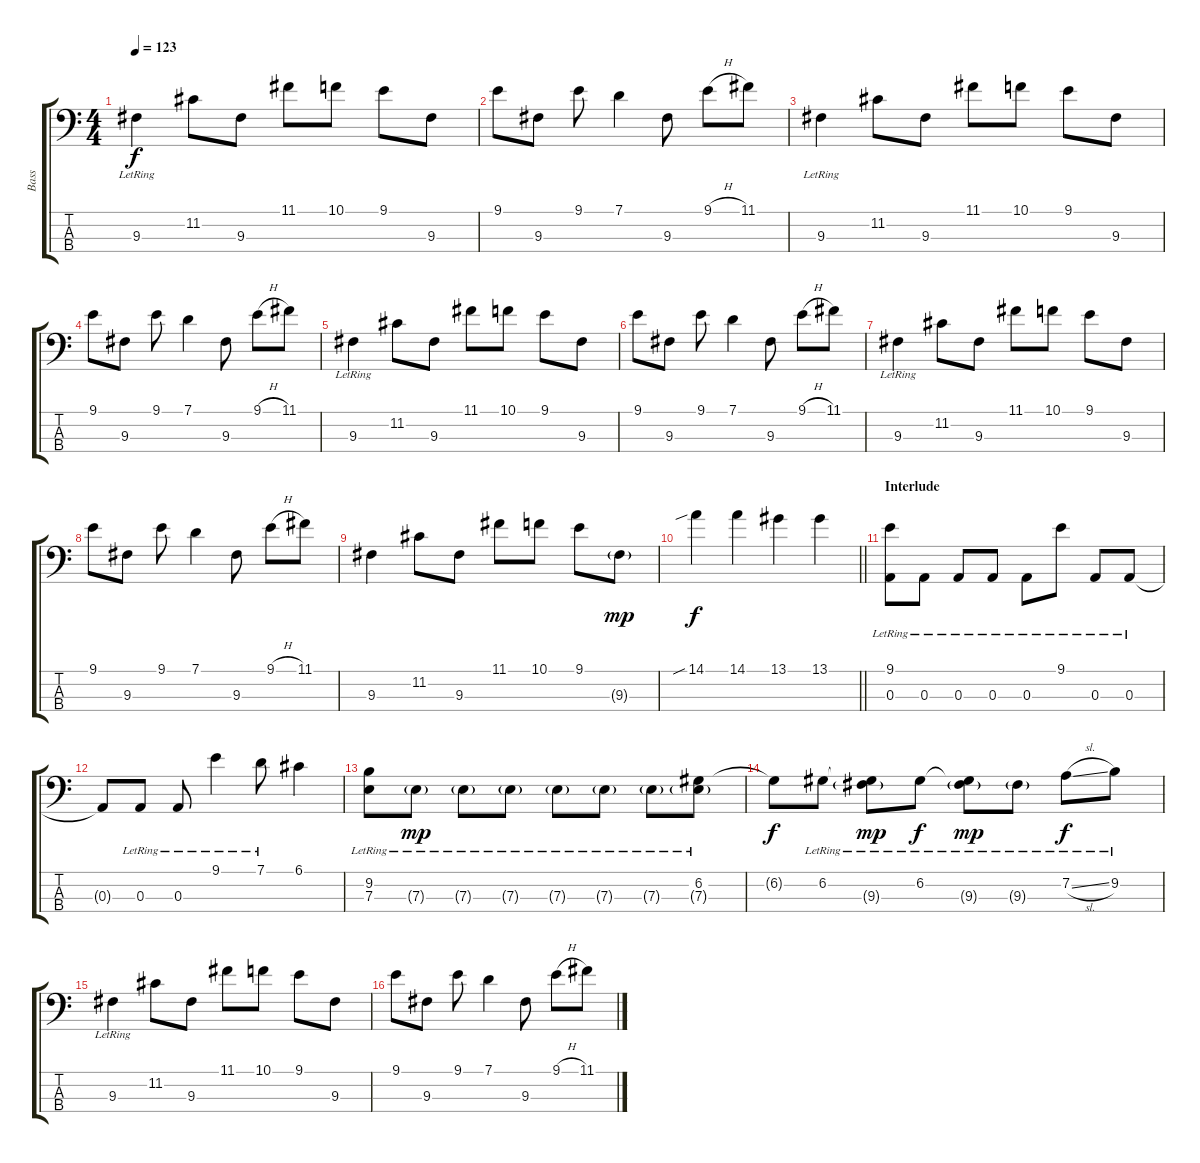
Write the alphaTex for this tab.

\track ("Bass" "Bass") {instrument electricbassfinger}
\staff {score tabs}
\tuning (G2 D2 A1 E1) {hide}
\ts (4 4)
\tempo 123
\clef f4
\ks c
9.3{lr}.4{dy f} 11.2.8 9.3.8 11.1.8 10.1.8 9.1.8 9.3.8 |
9.1.8 9.3.8 9.1.8 7.1.4 9.3.8 9.1{h}.8 11.1.8 |
9.3{lr}.4 11.2.8 9.3.8 11.1.8 10.1.8 9.1.8 9.3.8 |
9.1.8 9.3.8 9.1.8 7.1.4 9.3.8 9.1{h}.8 11.1.8 |
9.3{lr}.4 11.2.8 9.3.8 11.1.8 10.1.8 9.1.8 9.3.8 |
9.1.8 9.3.8 9.1.8 7.1.4 9.3.8 9.1{h}.8 11.1.8 |
9.3{lr}.4 11.2.8 9.3.8 11.1.8 10.1.8 9.1.8 9.3.8 |
9.1.8 9.3.8 9.1.8 7.1.4 9.3.8 9.1{h}.8 11.1.8 |
9.3.4 11.2.8 9.3.8 11.1.8 10.1.8 9.1.8 9.3{g}.8{dy mp} |
\barLineRight lightlight
14.1{sib}.4{dy f} 14.1.4 13.1.4 13.1.4 |
\section ("" "Interlude")
(9.1{lr} 0.3{lr}).8 0.3{lr}.8 0.3{lr}.8 0.3{lr}.8 0.3{lr}.8 9.1{lr}.8 0.3{lr}.8 0.3{lr}.8 |
0.3{t}.8 0.3{lr}.8 0.3{lr}.8 9.1{lr}.4 7.1{lr}.8 6.1.4 |
(9.2{lr} 7.3{lr}).8 7.3{g lr}.8{dy mp} 7.3{g lr}.8 7.3{g lr}.8 7.3{g lr}.8 7.3{g lr}.8 7.3{g lr}.8 (6.2{lr} 7.3{g lr}).8 |
6.2{t}.8{dy f} 6.2{lr}.8 (6.2{t} 9.3{g lr}).8{dy mp} 6.2{lr}.8{dy f} (6.2{t} 9.3{g lr}).8{dy mp} 9.3{g lr}.8 7.2{sl lr}.8{dy f} 9.2{lr}.8 |
9.3{lr}.4 11.2.8 9.3.8 11.1.8 10.1.8 9.1.8 9.3.8 |
9.1.8 9.3.8 9.1.8 7.1.4 9.3.8 9.1{h}.8 11.1.8
